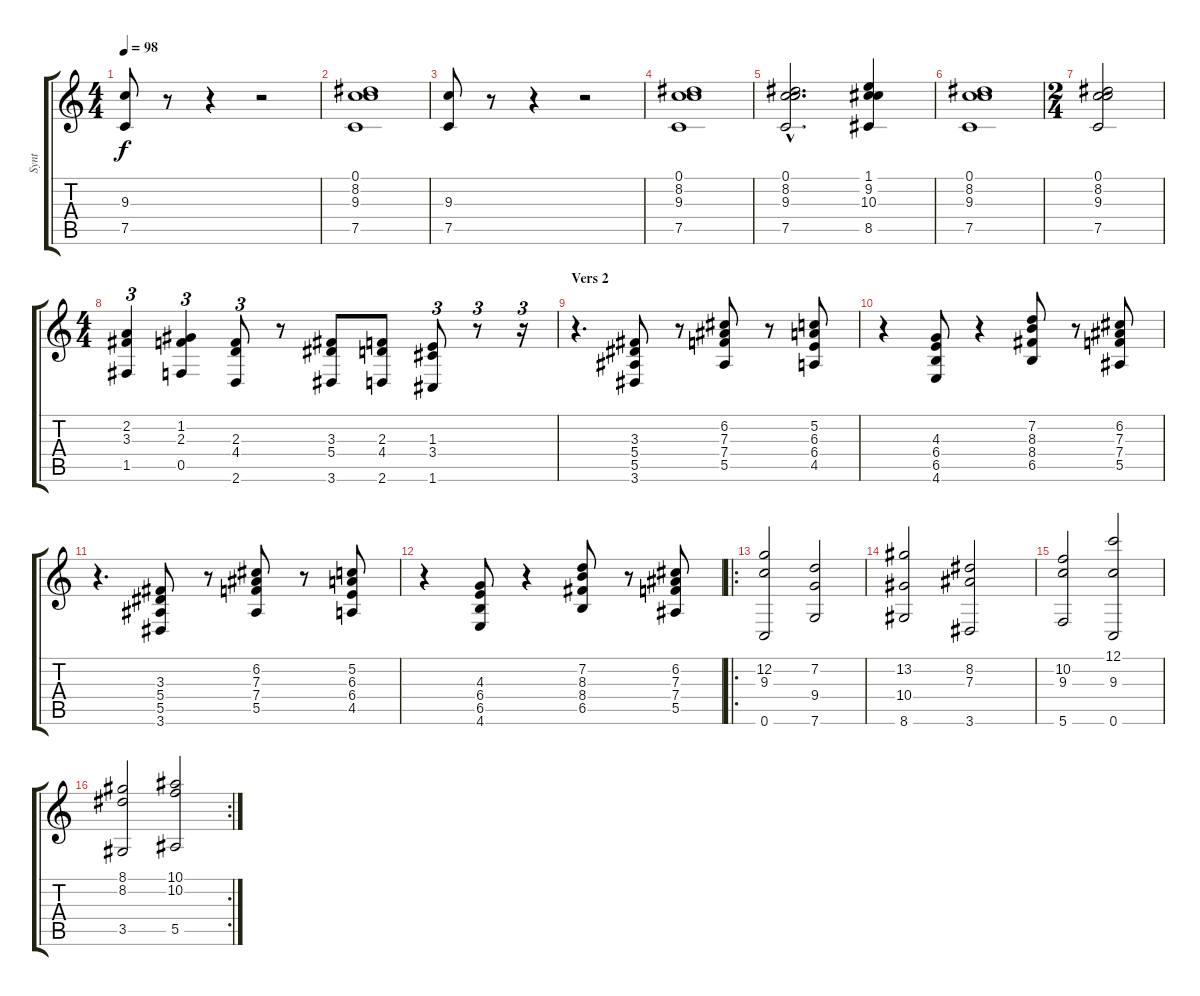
\track ("Synt" "Synt") {instrument distortionguitar}
\staff {score tabs}
\tuning (C4 G3 Eb3 Bb2 F2 C2) {hide}
\ts (4 4)
\tempo 98
\clef g2
\ks c
(9.3 7.5).8{dy f} r.8 r.4 r.2 |
(0.1 8.2 9.3 7.5).1 |
(9.3 7.5).8 r.8 r.4 r.2 |
(0.1 8.2 9.3 7.5).1 |
(0.1{hac} 8.2{hac} 9.3{hac} 7.5{hac}).2{d} (1.1 9.2 10.3 8.5).4 |
(0.1 8.2 9.3 7.5).1 |
\ts (2 4)
(0.1 8.2 9.3 7.5).2 |
\ts (4 4)
(2.2 3.3 1.5).4{tu (3 2)} (1.2 2.3 0.5).4{tu (3 2)} (2.3 4.4 2.6).8{tu (3 2)} r.8 (3.3 5.4 3.6).8 (2.3 4.4 2.6).8 (1.3 3.4 1.6).8{tu (3 2)} r.8{tu (3 2)} r.16{tu (3 2)} |
\section ("" "Vers 2")
r.4{d instrument stringensemble1} (3.3 5.4 5.5 3.6).8 r.8 (6.2 7.3 7.4 5.5).8 r.8 (5.2 6.3 6.4 4.5).8 |
r.4 (4.3 6.4 6.5 4.6).8 r.4 (7.2 8.3 8.4 6.5).8 r.8 (6.2 7.3 7.4 5.5).8 |
r.4{d instrument stringensemble1} (3.3 5.4 5.5 3.6).8 r.8 (6.2 7.3 7.4 5.5).8 r.8 (5.2 6.3 6.4 4.5).8 |
r.4 (4.3 6.4 6.5 4.6).8 r.4 (7.2 8.3 8.4 6.5).8 r.8 (6.2 7.3 7.4 5.5).8 |
\ro
(12.2 9.3 0.6).2 (7.2 9.4 7.6).2 |
(13.2 10.4 8.6).2 (8.2 7.3 3.6).2 |
(10.2 9.3 5.6).2 (12.1 9.3 0.6).2 |
\rc 2
(8.1 8.2 3.5).2 (10.1 10.2 5.5).2
